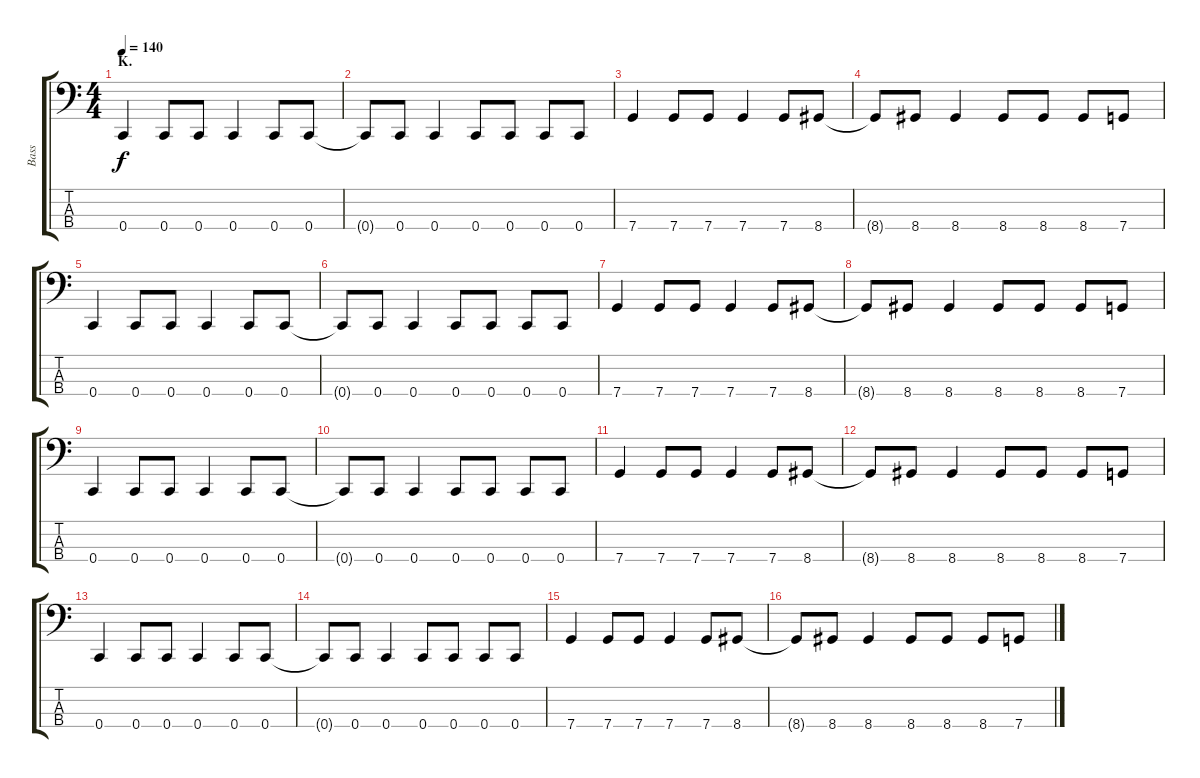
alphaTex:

\track ("Bass" "Bass") {instrument electricbasspick}
\staff {score tabs}
\tuning (F2 C2 G1 C1) {hide}
\ts (4 4)
\section ("" "K.")
\tempo 140
\clef f4
\ks c
0.4.4{dy f} 0.4.8 0.4.8 0.4.4 0.4.8 0.4.8 |
0.4{t}.8 0.4.8 0.4.4 0.4.8 0.4.8 0.4.8 0.4.8 |
7.4.4 7.4.8 7.4.8 7.4.4 7.4.8 8.4.8 |
8.4{t}.8 8.4.8 8.4.4 8.4.8 8.4.8 8.4.8 7.4.8 |
0.4.4 0.4.8 0.4.8 0.4.4 0.4.8 0.4.8 |
0.4{t}.8 0.4.8 0.4.4 0.4.8 0.4.8 0.4.8 0.4.8 |
7.4.4 7.4.8 7.4.8 7.4.4 7.4.8 8.4.8 |
8.4{t}.8 8.4.8 8.4.4 8.4.8 8.4.8 8.4.8 7.4.8 |
0.4.4 0.4.8 0.4.8 0.4.4 0.4.8 0.4.8 |
0.4{t}.8 0.4.8 0.4.4 0.4.8 0.4.8 0.4.8 0.4.8 |
7.4.4 7.4.8 7.4.8 7.4.4 7.4.8 8.4.8 |
8.4{t}.8 8.4.8 8.4.4 8.4.8 8.4.8 8.4.8 7.4.8 |
0.4.4 0.4.8 0.4.8 0.4.4 0.4.8 0.4.8 |
0.4{t}.8 0.4.8 0.4.4 0.4.8 0.4.8 0.4.8 0.4.8 |
7.4.4 7.4.8 7.4.8 7.4.4 7.4.8 8.4.8 |
8.4{t}.8 8.4.8 8.4.4 8.4.8 8.4.8 8.4.8 7.4.8
